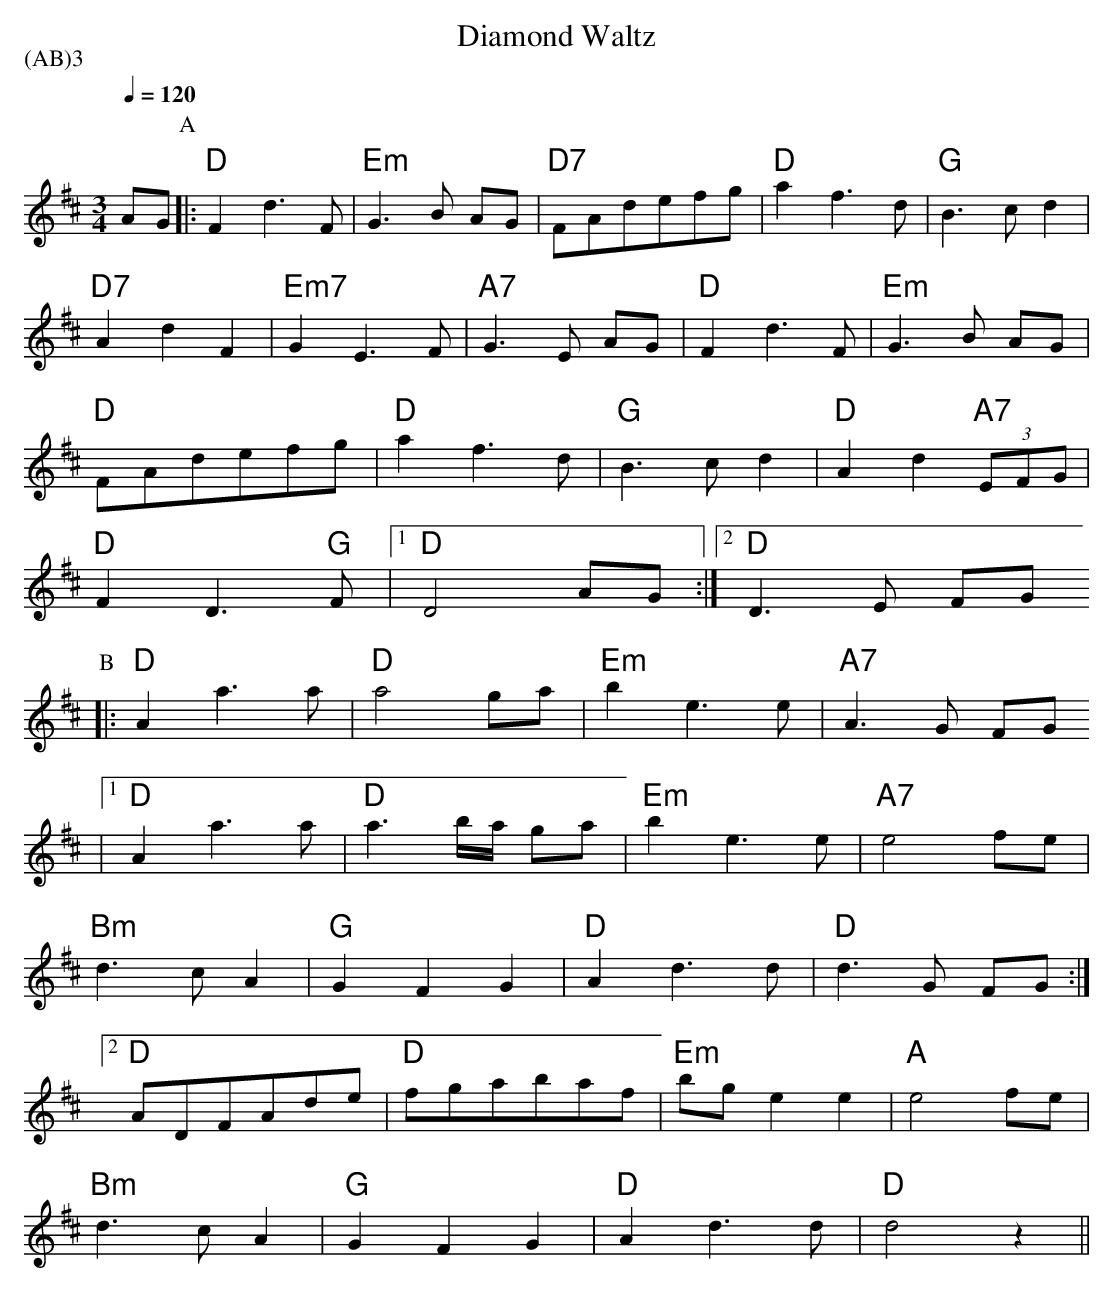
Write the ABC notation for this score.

X:1
T:Diamond Waltz
P:(AB)3
M:3/4
L:1/8
Q:1/4=120
K:D
AG \
P:A
|: "D"   F2 d3 F   |  "Em"  G3 B AG     | "D7" FAdefg   | "D" a2f3 d      | "G"  B3 c d2  |
   "D7"  A2d2F2    |  "Em7" G2 E3 F     | "A7" G3 E AG  | "D" F2 d3  F    | "Em" G3 B AG  |
   "D"   FAdefg    |  "D" a2f3 d        | "G"  B3 c d2  | "D" A2 d2 "A7" (3EFG |
   "D" F2 D3 "G" F |1 "D" D4 AG        :|2 "D" D3E FG
P:B
|:  "D"  A2 a3 a  |  "D" a4ga           | "Em" b2 e3 e  | "A7" A3G FG
|1  "D" A2 a3 a   |  "D" a3 b/a/ ga     | "Em" b2 e3 e  | "A7" e4  fe     |
    "Bm" d3  c A2 |  "G" G2 F2 G2       | "D" A2 d3 d   | "D" d3G FG     :|2
    "D" ADFAde    |  "D" fgabaf         | "Em" bg e2 e2 | "A"  e4  fe     |
    "Bm" d3  c A2 | "G" G2 F2 G2        | "D" A2 d3 d   | "D" d4 z2       ||
